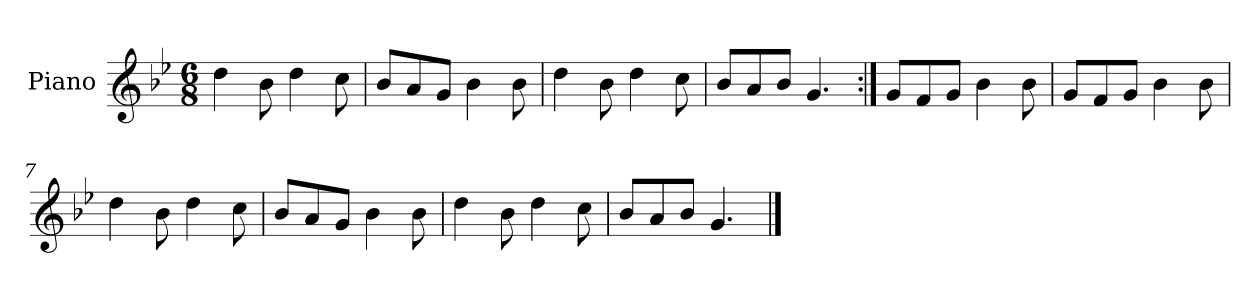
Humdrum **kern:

**kern
*part1
*staff1
*I"Piano
*I'Pno.
*clefG2
*k[b-e-]
*M6/8
=1
4dd\
8b-\
4dd\
8cc\
=2
8b-/L
8a/
8g/J
4b-\
8b-\
=3
4dd\
8b-\
4dd\
8cc\
=4
8b-/L
8a/
8b-/J
4.g/
=5:|!
8g/L
8f/
8g/J
4b-\
8b-\
=6
8g/L
8f/
8g/J
4b-\
8b-\
=7
4dd\
8b-\
4dd\
8cc\
!!LO:LB:g=z
=8
8b-/L
8a/
8g/J
4b-\
8b-\
=9
4dd\
8b-\
4dd\
8cc\
=10
8b-/L
8a/
8b-/J
4.g/
==
*-
